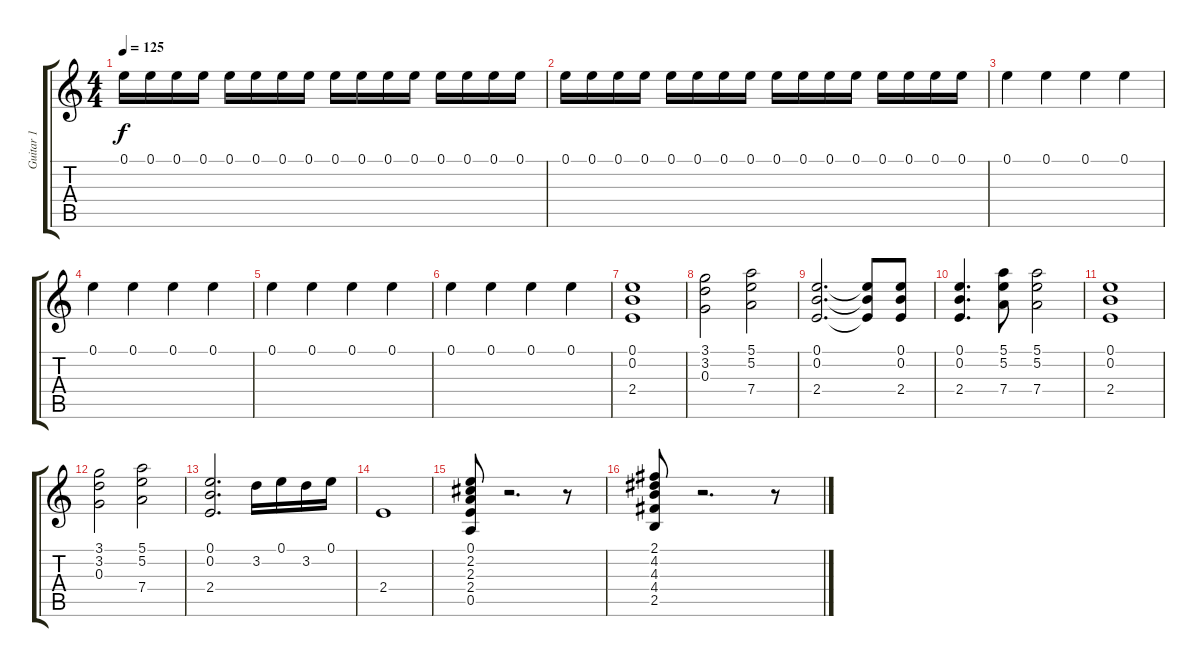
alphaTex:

\track ("Guitar 1" "Guitar 1") {instrument overdrivenguitar}
\staff {score tabs}
\tuning (E4 B3 G3 D3 A2 E2) {hide}
\ts (4 4)
\tempo 125
\clef g2
\ks c
0.1.16{dy f} 0.1.16 0.1.16 0.1.16 0.1.16 0.1.16 0.1.16 0.1.16 0.1.16 0.1.16 0.1.16 0.1.16 0.1.16 0.1.16 0.1.16 0.1.16 |
0.1.16 0.1.16 0.1.16 0.1.16 0.1.16 0.1.16 0.1.16 0.1.16 0.1.16 0.1.16 0.1.16 0.1.16 0.1.16 0.1.16 0.1.16 0.1.16 |
0.1.4 0.1.4 0.1.4 0.1.4 |
0.1.4 0.1.4 0.1.4 0.1.4 |
0.1.4 0.1.4 0.1.4 0.1.4 |
0.1.4 0.1.4 0.1.4 0.1.4 |
(0.1 0.2 2.4).1 |
(3.1 3.2 0.3).2 (5.1 5.2 7.4).2 |
(0.1 0.2 2.4).2{d} (0.1{t} 0.2{t} 2.4{t}).8 (0.1 0.2 2.4).8 |
(0.1 0.2 2.4).4{d} (5.1 5.2 7.4).8 (5.1 5.2 7.4).2 |
(0.1 0.2 2.4).1 |
(3.1 3.2 0.3).2 (5.1 5.2 7.4).2 |
(0.1 0.2 2.4).2{d} 3.2.16 0.1.16 3.2.16 0.1.16 |
2.4.1 |
(0.1 2.2 2.3 2.4 0.5).8 r.2{d} r.8 |
(2.1 4.2 4.3 4.4 2.5).8 r.2{d} r.8
